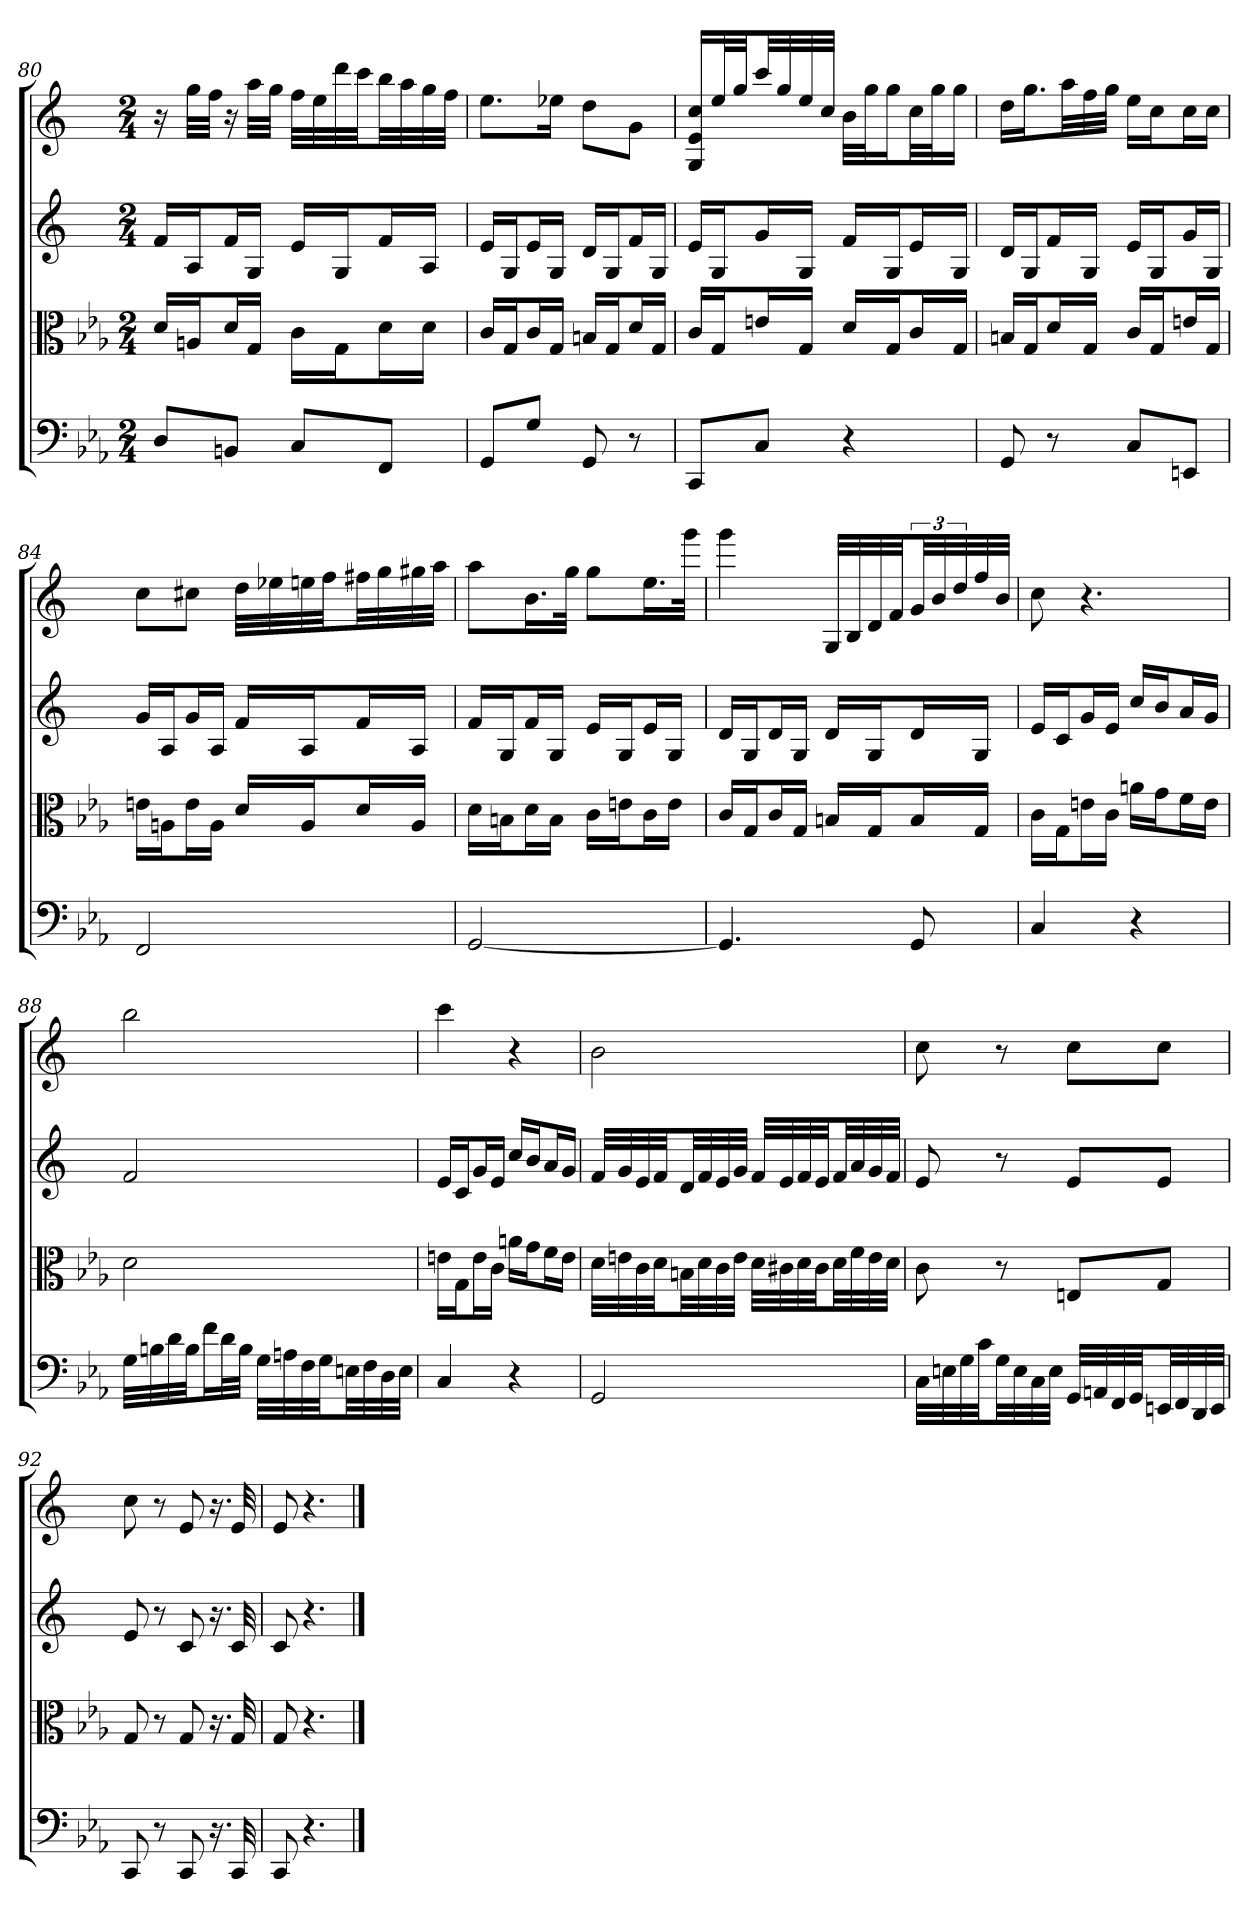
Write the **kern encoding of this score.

**kern	**kern	**kern	**kern
*part4	*part3	*part2	*part1
*staff4	*staff3	*staff2	*staff1
*clefF4	*clefC3	*	*
*k[b-e-a-]	*k[b-e-a-]	*k[]	*k[]
*	*	*C:	*C:
*M2/4	*M2/4	*M2/4	*M2/4
=80	=80	=80	=80
8D/L	16d/LL	16fLL	16r
.	16An/J	16AJ	32ggLLL
.	.	.	32ffJJJ
8BBn/J	16d/L	16fL	16r
.	16G/JJ	16GJJ	32aaLLL
.	.	.	32ggJJJ
8C/L	16c\LL	16eLL	32ffLLL
.	.	.	32ee
.	16G\J	16GJ	32ddd
.	.	.	32cccJJ
8FF/J	16d\L	16fL	32bbLL
.	.	.	32aa
.	16d\JJ	16AJJ	32gg
.	.	.	32ffJJJ
=81	=81	=81	=81
8GG/L	16c/LL	16eLL	8.eeL
.	16G/J	16GJ	.
8G/J	16c/L	16eL	.
.	16G/JJ	16GJJ	16ee-XJk
8GG	16Bn/LL	16dLL	8ddL
.	16G/J	16GJ	.
8r	16d/L	16fL	8gJ
.	16G/JJ	16GJJ	.
=82	=82	=82	=82
8CC/L	16c/LL	16eLL	16G 16e 16ccLL
.	16G/J	16GJ	32eeL
.	.	.	32ggJJ
8C/J	16en/L	16gL	32cccLL
.	.	.	32gg
.	16G/JJ	16GJJ	32ee
.	.	.	32ccJJJ
4r	16d/LL	16fLL	32bLLL
.	.	.	32ggJ
.	16G/J	16GJ	16ggJ
.	16c/L	16eL	32ccLL
.	.	.	32ggJ
.	16G/JJ	16GJJ	16ggJJ
=83	=83	=83	=83
8GG	16Bn/LL	16dLL	16ddLL
.	16G/J	16GJ	16.ggJ
8r	16d/L	16fL	.
.	.	.	32aaLL
.	16G/JJ	16GJJ	32ff
.	.	.	32ggJJJ
8C/L	16c/LL	16eLL	16eeLL
.	16G/J	16GJ	16ccJ
8EEn/J	16en/L	16gL	16ccL
.	16G/JJ	16GJJ	16ccJJ
=84	=84	=84	=84
2FF	16en\LL	16gLL	8ccL
.	16An\J	16AJ	.
.	16e\L	16gL	8cc#XJ
.	16A\JJ	16AJJ	.
.	16d/LL	16fLL	32ddLLL
.	.	.	32ee-X
.	16A/J	16AJ	32een
.	.	.	32ffJJ
.	16d/L	16fL	32ff#XLL
.	.	.	32gg
.	16A/JJ	16AJJ	32gg#X
.	.	.	32aaJJJ
=85	=85	=85	=85
[2GG	16d\LL	16fLL	8aaL
.	16Bn\J	16GJ	.
.	16d\L	16fL	16.bL
.	16B\JJ	16GJJ	.
.	.	.	32ggJJk
.	16c\LL	16eLL	8ggL
.	16en\J	16GJ	.
.	16c\L	16eL	16.eeL
.	16e\JJ	16GJJ	.
.	.	.	32gggJJk
=86	=86	=86	=86
4.GG]	16c/LL	16dLL	4ggg
.	16G/J	16GJ	.
.	16c/L	16dL	.
.	16G/JJ	16GJJ	.
.	16Bn/LL	16dLL	32GLLL
.	.	.	32B
.	16G/J	16GJ	32d
.	.	.	32fJJ
8GG	16B/L	16dL	48gLL
.	.	.	48b
.	.	.	48dd
.	16G/JJ	16GJJ	32ff
.	.	.	32bJJJ
=87	=87	=87	=87
4C	16c\LL	16eLL	8cc
.	16G\J	16cJ	.
.	16en\L	16gL	4.r
.	16c\JJ	16eJJ	.
4r	16an\LL	16ccLL	.
.	16g\J	16bJ	.
.	16f\L	16aL	.
.	16e\JJ	16gJJ	.
=88	=88	=88	=88
32G\LLL	2d	2f	2bb
32Bn\	.	.	.
32d\	.	.	.
32B\JJ	.	.	.
16f\L	.	.	.
32d\L	.	.	.
32B\JJJ	.	.	.
32G\LLL	.	.	.
32An\	.	.	.
32F\	.	.	.
32G\JJ	.	.	.
32En\LL	.	.	.
32F\	.	.	.
32D\	.	.	.
32E\JJJ	.	.	.
=89	=89	=89	=89
4C	16en\LL	16eLL	4ccc
.	16G\J	16cJ	.
.	16e\L	16gL	.
.	16c\JJ	16eJJ	.
4r	16an\LL	16ccLL	4r
.	16g\J	16bJ	.
.	16f\L	16aL	.
.	16e\JJ	16gJJ	.
=90	=90	=90	=90
2GG	32d\LLL	32fLLL	2b
.	32en\	32g	.
.	32c\	32e	.
.	32d\JJ	32fJJ	.
.	32Bn\LL	32dLL	.
.	32d\	32f	.
.	32c\	32e	.
.	32e\JJJ	32gJJJ	.
.	32d\LLL	32fLLL	.
.	32c#X\	32e	.
.	32d\	32f	.
.	32c#\JJ	32eJJ	.
.	32d\LL	32fLL	.
.	32f\	32a	.
.	32e\	32g	.
.	32d\JJJ	32fJJJ	.
=91	=91	=91	=91
32C\LLL	8c	8e	8cc
32En\	.	.	.
32G\	.	.	.
32c\JJ	.	.	.
32G\LL	8r	8r	8r
32E\	.	.	.
32C\	.	.	.
32E\JJJ	.	.	.
32GG/LLL	8En/L	8eL	8ccL
32AAn/	.	.	.
32FF/	.	.	.
32GG/JJ	.	.	.
32EEn/LL	8G/J	8eJ	8ccJ
32FF/	.	.	.
32DD/	.	.	.
32EE/JJJ	.	.	.
=92	=92	=92	=92
8CC	8G	8e	8cc
8r	8r	8r	8r
8CC	8G	8c	8e
16.r	16.r	16.r	16.r
32CC	32G	32c	32e
=93	=93	=93	=93
8CC	8G	8c	8e
4.r	4.r	4.r	4.r
==	==	==	==
*-	*-	*-	*-
